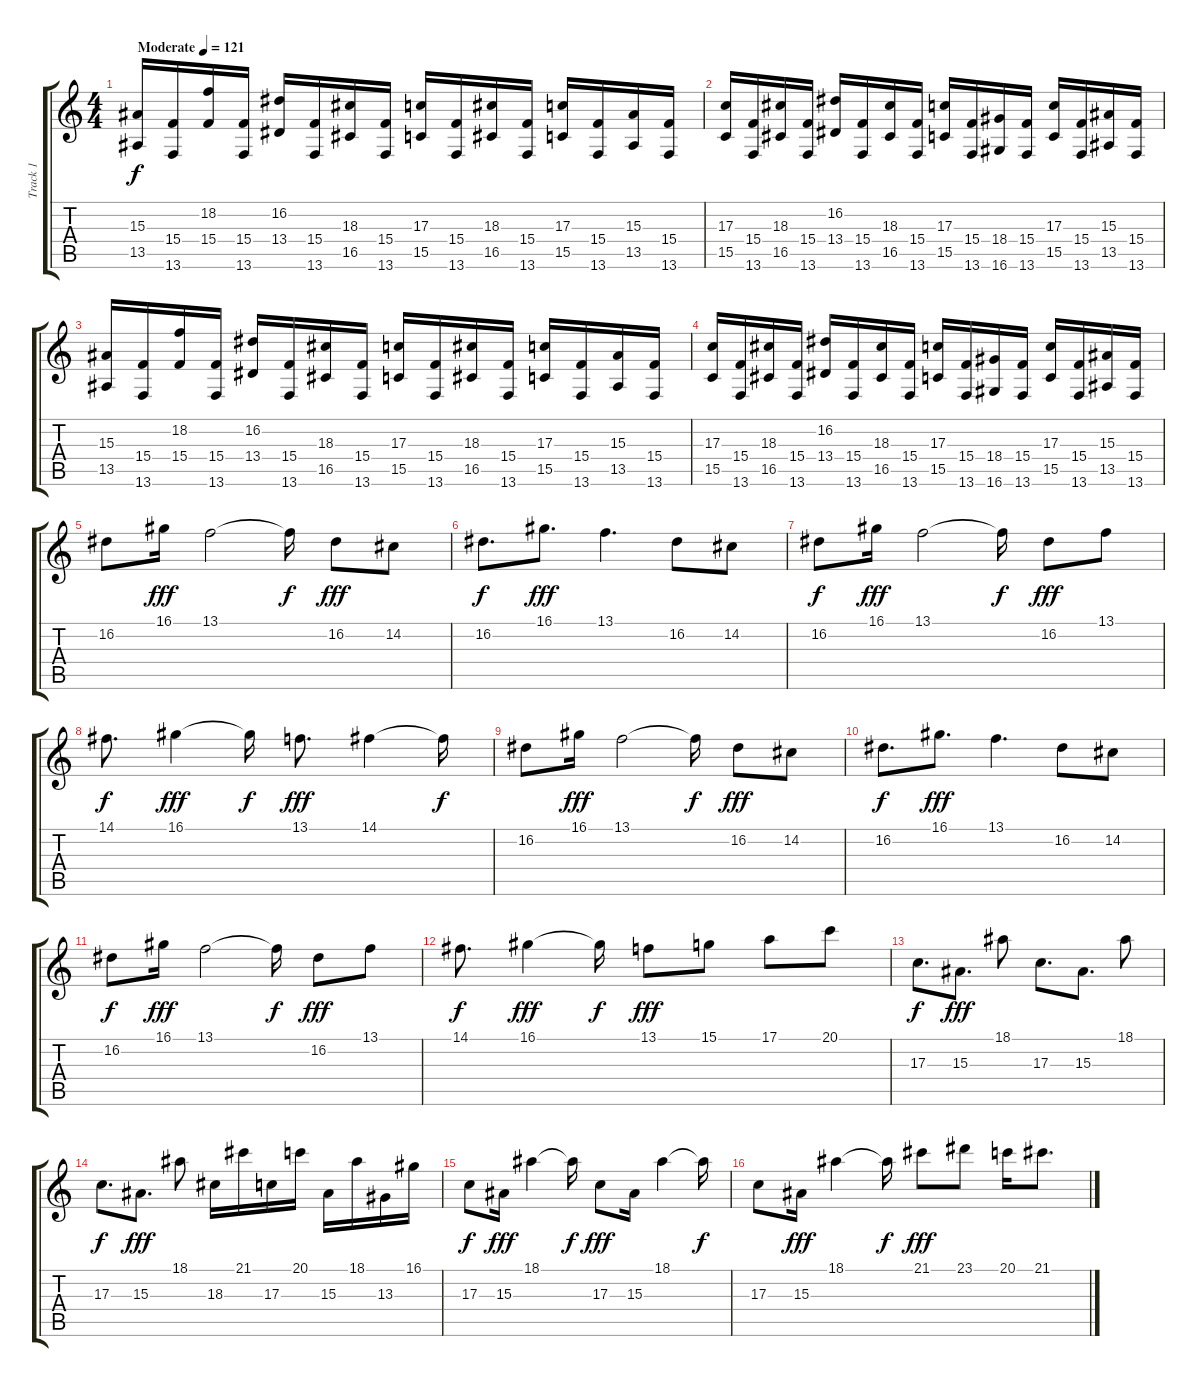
\track ("Track 1" "Track 1") {instrument stringensemble1}
\staff {score tabs}
\tuning (E4 B3 G3 D3 A2 E2) {hide}
\ts (4 4)
\tempo (121 "Moderate")
\clef g2
\ks c
(15.3 13.5).16{dy f instrument harpsichord} (15.4 13.6).16 (18.2 15.4).16 (15.4 13.6).16 (16.2 13.4).16 (15.4 13.6).16 (18.3 16.5).16 (15.4 13.6).16 (17.3 15.5).16 (15.4 13.6).16 (18.3 16.5).16 (15.4 13.6).16 (17.3 15.5).16 (15.4 13.6).16 (15.3 13.5).16 (15.4 13.6).16 |
(17.3 15.5).16 (15.4 13.6).16 (18.3 16.5).16 (15.4 13.6).16 (16.2 13.4).16 (15.4 13.6).16 (18.3 16.5).16 (15.4 13.6).16 (17.3 15.5).16 (15.4 13.6).16 (18.4 16.6).16 (15.4 13.6).16 (17.3 15.5).16 (15.4 13.6).16 (15.3 13.5).16 (15.4 13.6).16 |
(15.3 13.5).16 (15.4 13.6).16 (18.2 15.4).16 (15.4 13.6).16 (16.2 13.4).16 (15.4 13.6).16 (18.3 16.5).16 (15.4 13.6).16 (17.3 15.5).16 (15.4 13.6).16 (18.3 16.5).16 (15.4 13.6).16 (17.3 15.5).16 (15.4 13.6).16 (15.3 13.5).16 (15.4 13.6).16 |
(17.3 15.5).16 (15.4 13.6).16 (18.3 16.5).16 (15.4 13.6).16 (16.2 13.4).16 (15.4 13.6).16 (18.3 16.5).16 (15.4 13.6).16 (17.3 15.5).16 (15.4 13.6).16 (18.4 16.6).16 (15.4 13.6).16 (17.3 15.5).16 (15.4 13.6).16 (15.3 13.5).16 (15.4 13.6).16 |
16.2.8{instrument stringensemble1} 16.1.16{dy fff} 13.1.2 13.1{t}.16{dy f} 16.2.8{dy fff} 14.2.8 |
16.2.8{d dy f} 16.1.8{d dy fff} 13.1.4{d} 16.2.8 14.2.8 |
16.2.8{dy f} 16.1.16{dy fff} 13.1.2 13.1{t}.16{dy f} 16.2.8{dy fff} 13.1.8 |
14.1.8{d dy f} 16.1.4{dy fff} 16.1{t}.16{dy f} 13.1.8{d dy fff} 14.1.4 14.1{t}.16{dy f} |
16.2.8 16.1.16{dy fff} 13.1.2 13.1{t}.16{dy f} 16.2.8{dy fff} 14.2.8 |
16.2.8{d dy f} 16.1.8{d dy fff} 13.1.4{d} 16.2.8 14.2.8 |
16.2.8{dy f} 16.1.16{dy fff} 13.1.2 13.1{t}.16{dy f} 16.2.8{dy fff} 13.1.8 |
14.1.8{d dy f} 16.1.4{dy fff} 16.1{t}.16{dy f} 13.1.8{dy fff} 15.1.8 17.1.8 20.1.8 |
17.3.8{d dy f} 15.3.8{d dy fff} 18.1.8 17.3.8{d} 15.3.8{d} 18.1.8 |
17.3.8{d dy f} 15.3.8{d dy fff} 18.1.8 18.3.16 21.1.16 17.3.16 20.1.16 15.3.16 18.1.16 13.3.16 16.1.16 |
17.3.8{dy f} 15.3.16{dy fff} 18.1.4 18.1{t}.16{dy f} 17.3.8{dy fff} 15.3.16 18.1.4 18.1{t}.16{dy f} |
17.3.8 15.3.16{dy fff} 18.1.4 18.1{t}.16{dy f} 21.1.8{dy fff} 23.1.8 20.1.16 21.1.8{d}
